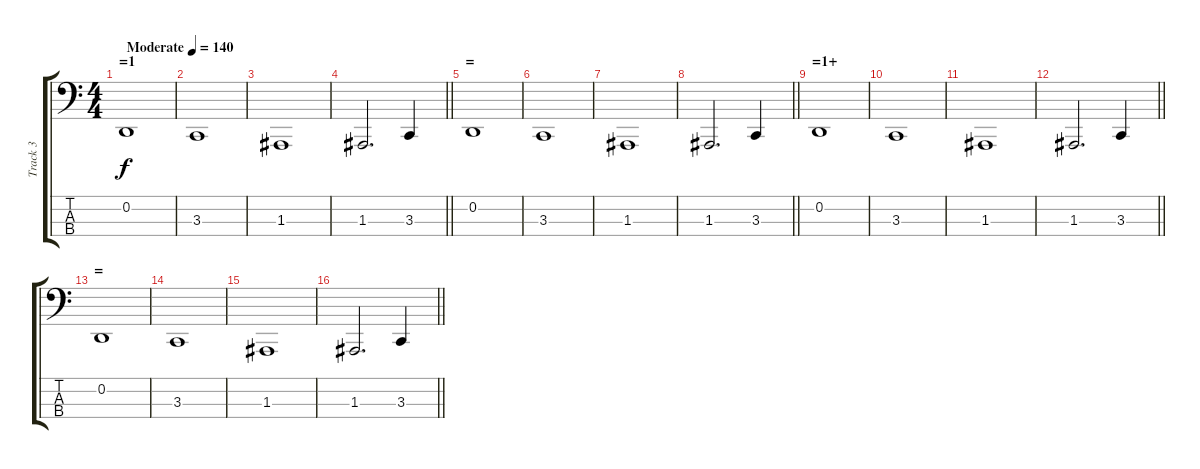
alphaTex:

\track ("Track 3" "Track 3") {instrument brightacousticpiano}
\staff {score tabs}
\tuning (G2 D2 A1 E1) {hide}
\ts (4 4)
\section ("" "=1")
\tempo (140 "Moderate")
\clef f4
\ks c
0.2.1{dy f instrument brightacousticpiano} |
3.3.1 |
1.3.1 |
\barLineRight lightlight
1.3.2{d} 3.3.4 |
\section ("" "=")
0.2.1 |
3.3.1 |
1.3.1 |
\barLineRight lightlight
1.3.2{d} 3.3.4 |
\section ("" "=1+")
0.2.1 |
3.3.1 |
1.3.1 |
\barLineRight lightlight
1.3.2{d} 3.3.4 |
\section ("" "=")
0.2.1 |
3.3.1 |
1.3.1 |
\barLineRight lightlight
1.3.2{d} 3.3.4
